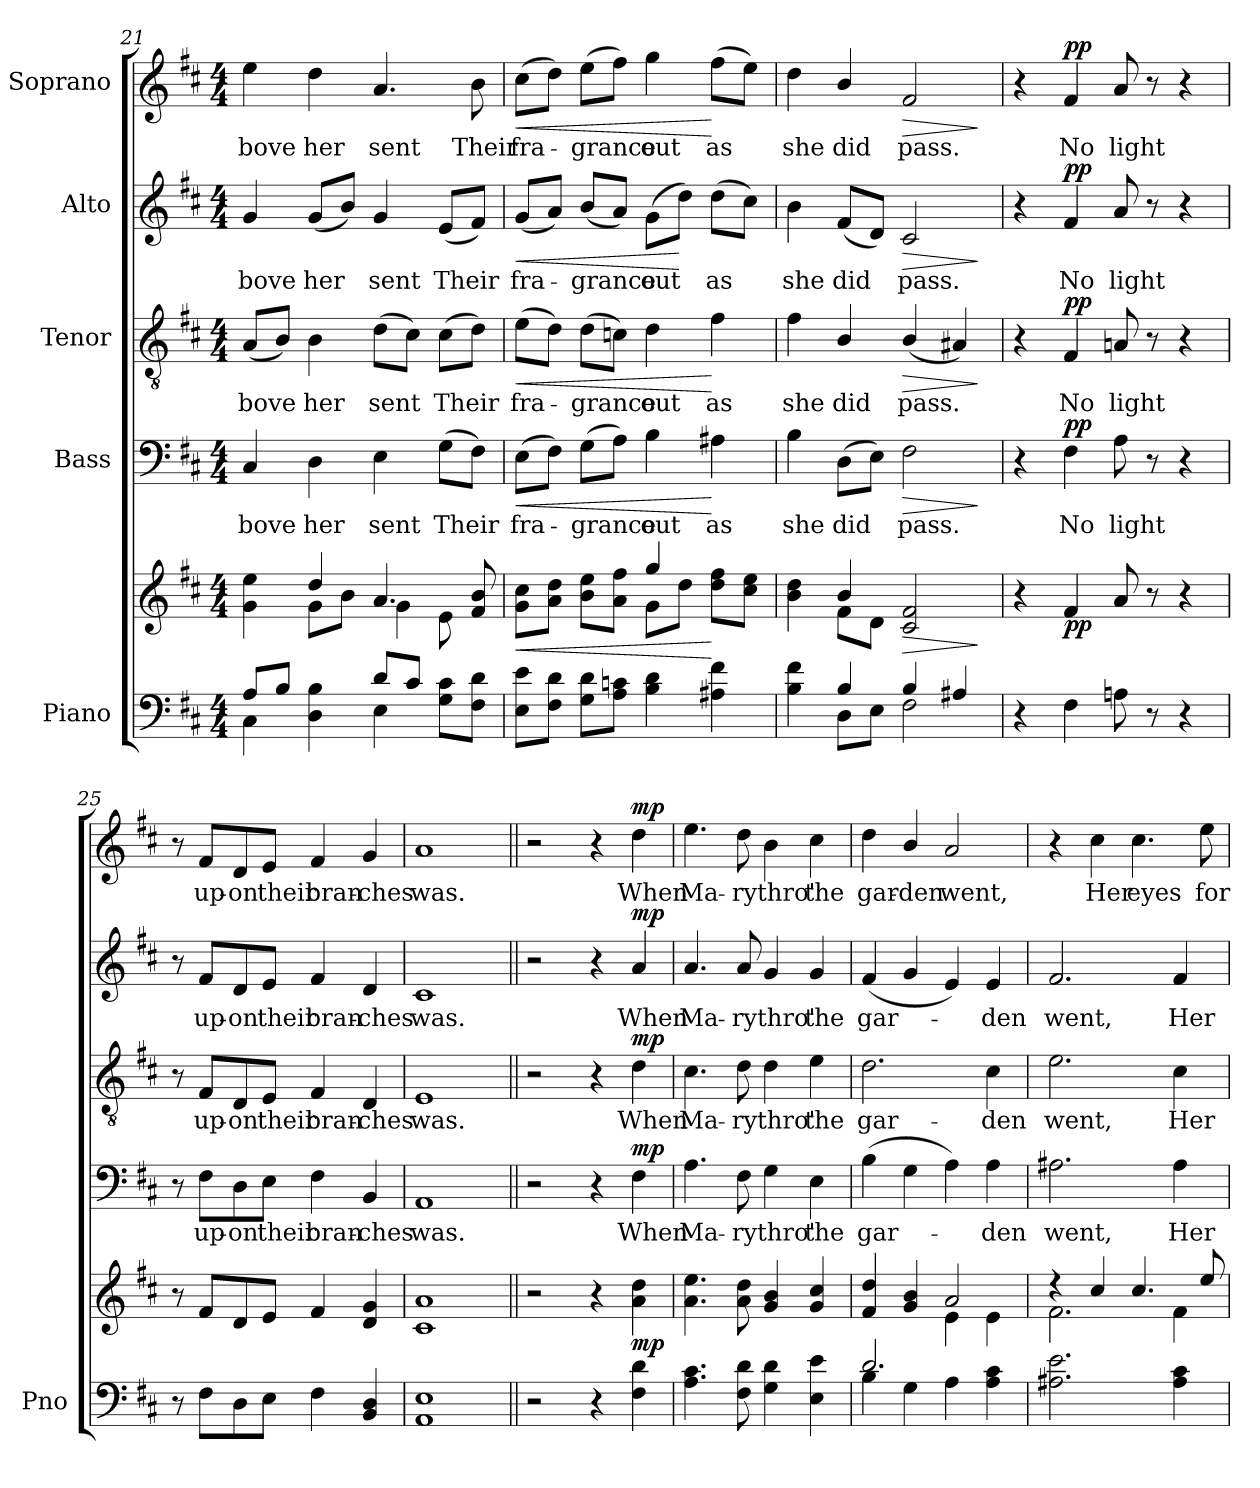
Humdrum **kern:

**kern	**kern	**dynam	**kern	**text	**dynam	**kern	**text	**dynam	**kern	**text	**dynam	**kern	**text	**dynam
*part5	*part5	*part5	*part4	*part4	*part4	*part3	*part3	*part3	*part2	*part2	*part2	*part1	*part1	*part1
*staff6	*staff5	*staff5/6	*staff4	*staff4	*staff4	*staff3	*staff3	*staff3	*staff2	*staff2	*staff2	*staff1	*staff1	*staff1
*I"Piano	*	*	*I"Bass	*	*	*I"Tenor	*	*	*I"Alto	*	*	*I"Soprano	*	*
*I'Pno	*	*	*	*	*	*	*	*	*	*	*	*	*	*
!!LO:LB:g=z
*clefF4	*clefG2	*	*clefF4	*	*	*clefGv2	*	*	*clefG2	*	*	*clefG2	*	*
*k[f#c#]	*k[f#c#]	*	*k[f#c#]	*	*	*k[f#c#]	*	*	*k[f#c#]	*	*	*k[f#c#]	*	*
*D:	*D:	*	*D:	*	*	*D:	*	*	*D:	*	*	*D:	*	*
*M4/4	*M4/4	*	*M4/4	*	*	*M4/4	*	*	*M4/4	*	*	*M4/4	*	*
=21	=21	=21	=21	=21	=21	=21	=21	=21	=21	=21	=21	=21	=21	=21
*^	*^	*	*	*	*	*	*	*	*	*	*	*	*	*
!	!	!	!	!	!	!LO:LY:b	!	!	!LO:LY:b	!	!	!LO:LY:b	!	!	!LO:LY:b	!
8A/L	4C#\	4g\ 4ee\	4ryy	.	4C#/	-bove	.	(<8A/L	-bove	.	4g/	-bove	.	4ee\	-bove	.
8B/J	.	.	.	.	.	.	.	8B/J)	.	.	.	.	.	.	.	.
!	!	!	!	!	!	!LO:LY:b	!	!	!LO:LY:b	!	!	!LO:LY:b	!	!	!LO:LY:b	!
4D\ 4B\	4ryy	4dd/	8g\L	.	4D\	her	.	4B\	her	.	(<8g/L	her	.	4dd\	her	.
.	.	.	8b\J	.	.	.	.	.	.	.	8b/J)	.	.	.	.	.
!	!	!	!	!	!	!LO:LY:b	!	!	!LO:LY:b	!	!	!LO:LY:b	!	!	!LO:LY:b	!
8d/L	4E\	4.a/	4g\	.	4E\	sent	.	(>8d\L	sent	.	4g/	sent	.	4.a/	sent	.
8c#/J	.	.	.	.	.	.	.	8c#\J)	.	.	.	.	.	.	.	.
!	!	!	!	!	!	!LO:LY:b	!	!	!LO:LY:b	!	!	!LO:LY:b	!	!	!	!
8G\ 8c#\L	4ryy	.	8e\	.	(>8G\L	Their	.	(>8c#\L	Their	.	(<8e/L	Their	.	.	.	.
!	!	!	!	!	!	!	!	!	!	!	!	!	!	!	!LO:LY:b	!
8F#\ 8d\J	.	8f#/ 8b/	8ryy	.	8F#\J)	.	.	8d\J)	.	.	8f#/J)	.	.	8b\	Their	.
*v	*v	*	*	*	*	*	*	*	*	*	*	*	*	*	*	*
=22	=22	=22	=22	=22	=22	=22	=22	=22	=22	=22	=22	=22	=22	=22	=22
!	!	!	!LO:HP:b	!	!LO:LY:b	!LO:HP:b	!	!LO:LY:b	!LO:HP:b	!	!LO:LY:b	!LO:HP:b	!	!LO:LY:b	!LO:HP:b
8E\ 8e\L	8g\ 8cc#\L	2ryy	<	(>8E\L	fra-	<	(>8e\L	fra-	<	(<8g/L	fra-	<	(>8cc#\L	fra-	<
8F#\ 8d\J	8a\ 8dd\J	.	.	8F#\J)	.	.	8d\J)	.	.	8a/J)	.	.	8dd\J)	.	.
!	!	!	!	!	!LO:LY:b	!	!	!LO:LY:b	!	!	!LO:LY:b	!	!	!LO:LY:b	!
8G\ 8d\L	8b\ 8ee\L	.	.	(>8G\L	-grance	.	(>8d\L	-grance	.	(<8b/L	-grance	.	(>8ee\L	-grance	.
8A\ 8cn\J	8a\ 8ff#\J	.	.	8A\J)	.	.	8cn\J)	.	.	8a/J)	.	.	8ff#\J)	.	.
!	!	!	!	!	!LO:LY:b	!	!	!LO:LY:b	!	!	!LO:LY:b	!	!	!LO:LY:b	!
4B\ 4d\	4gg/	8g\L	.	4B\	out	.	4d\	out	.	(8g\L	out	.	4gg\	out	.
.	.	8dd\J	.	.	.	.	.	.	.	8dd\J)	.	[	.	.	.
!	!	!	!	!	!LO:LY:b	!	!	!LO:LY:b	!	!	!LO:LY:b	!	!	!LO:LY:b	!
4A#X\ 4f#\	8dd\ 8ff#\L	4ryy	[	4A#X\	as	[	4f#\	as	[	(>8dd\L	as	.	(>8ff#\L	as	[
.	8cc#\ 8ee\J	.	.	.	.	.	.	.	.	8cc#\J)	.	.	8ee\J)	.	.
=23	=23	=23	=23	=23	=23	=23	=23	=23	=23	=23	=23	=23	=23	=23	=23
*^	*	*	*	*	*	*	*	*	*	*	*	*	*	*	*
!	!	!	!	!	!	!LO:LY:b	!	!	!LO:LY:b	!	!	!LO:LY:b	!	!	!LO:LY:b	!
4B\ 4f#\	4ryy	4b\ 4dd\	4ryy	.	4B\	she	.	4f#\	she	.	4b\	she	.	4dd\	she	.
!	!	!	!	!	!	!LO:LY:b	!	!	!LO:LY:b	!	!	!LO:LY:b	!	!	!LO:LY:b	!
4B/	8D\L	4b/	8f#\L	.	(>8D\L	did	.	4B/	did	.	(<8f#/L	did	.	4b/	did	.
.	8E\J	.	8d\J	.	8E\J)	.	.	.	.	.	8d/J)	.	.	.	.	.
!	!	!	!	!LO:HP:b	!	!LO:LY:b	!LO:HP:b	!	!LO:LY:b	!LO:HP:b	!	!LO:LY:b	!LO:HP:b	!	!LO:LY:b	!LO:HP:b
4B/	2F#\	2c#/ 2f#/	2ryy	>	2F#\	pass.	>	(<4B/	pass.	>	2c#/	pass.	>	2f#/	pass.	>
4A#X/	.	.	.	.	.	.	.	4A#X/)	.	.	.	.	.	.	.	.
*v	*v	*	*	*	*	*	*	*	*	*	*	*	*	*	*	*
*	*v	*v	*	*	*	*	*	*	*	*	*	*	*	*	*
.	.	]	.	.	]	.	.	]	.	.	]	.	.	]
=24	=24	=24	=24	=24	=24	=24	=24	=24	=24	=24	=24	=24	=24	=24
4r	4r	.	4r	.	.	4r	.	.	4r	.	.	4r	.	.
!	!	!LO:DY:b	!	!LO:LY:b	!LO:DY:a	!	!LO:LY:b	!LO:DY:a	!	!LO:LY:b	!LO:DY:a	!	!LO:LY:b	!LO:DY:a
4F#\	4f#/	pp	4F#\	No	pp	4F#/	No	pp	4f#/	No	pp	4f#/	No	pp
!	!	!	!	!LO:LY:b	!	!	!LO:LY:b	!	!	!LO:LY:b	!	!	!LO:LY:b	!
8Ani\	8a/	.	8A\	light	.	8Ani/	light	.	8a/	light	.	8a/	light	.
8r	8r	.	8r	.	.	8r	.	.	8r	.	.	8r	.	.
4r	4r	.	4r	.	.	4r	.	.	4r	.	.	4r	.	.
=25	=25	=25	=25	=25	=25	=25	=25	=25	=25	=25	=25	=25	=25	=25
8r	8r	.	8r	.	.	8r	.	.	8r	.	.	8r	.	.
!	!	!	!	!LO:LY:b	!	!	!LO:LY:b	!	!	!LO:LY:b	!	!	!LO:LY:b	!
8F#\L	8f#/L	.	8F#\L	up-	.	8F#/L	up-	.	8f#/L	up-	.	8f#/L	up-	.
!	!	!	!	!LO:LY:b	!	!	!LO:LY:b	!	!	!LO:LY:b	!	!	!LO:LY:b	!
8D\	8d/	.	8D\	-on	.	8D/	-on	.	8d/	-on	.	8d/	-on	.
!	!	!	!	!LO:LY:b	!	!	!LO:LY:b	!	!	!LO:LY:b	!	!	!LO:LY:b	!
8E\J	8e/J	.	8E\J	their	.	8E/J	their	.	8e/J	their	.	8e/J	their	.
!	!	!	!	!LO:LY:b	!	!	!LO:LY:b	!	!	!LO:LY:b	!	!	!LO:LY:b	!
4F#\	4f#/	.	4F#\	bran-	.	4F#/	bran-	.	4f#/	bran-	.	4f#/	bran-	.
!	!	!	!	!LO:LY:b	!	!	!LO:LY:b	!	!	!LO:LY:b	!	!	!LO:LY:b	!
4BB/ 4D/	4d/ 4g/	.	4BB/	-ches	.	4D/	-ches	.	4d/	-ches	.	4g/	-ches	.
=26	=26	=26	=26	=26	=26	=26	=26	=26	=26	=26	=26	=26	=26	=26
!	!	!	!	!LO:LY:b	!	!	!LO:LY:b	!	!	!LO:LY:b	!	!	!LO:LY:b	!
1AA 1E	1c# 1a	.	1AA	was.	.	1E	was.	.	1c#	was.	.	1a	was.	.
=27||	=27||	=27||	=27||	=27||	=27||	=27||	=27||	=27||	=27||	=27||	=27||	=27||	=27||	=27||
2r	2r	.	2r	.	.	2r	.	.	2r	.	.	2r	.	.
4r	4r	.	4r	.	.	4r	.	.	4r	.	.	4r	.	.
!	!	!LO:DY:b	!	!LO:LY:b	!LO:DY:a	!	!LO:LY:b	!LO:DY:a	!	!LO:LY:b	!LO:DY:a	!	!LO:LY:b	!LO:DY:a
4F#\ 4d\	4a\ 4dd\	mp	4F#\	When	mp	4d\	When	mp	4a/	When	mp	4dd\	When	mp
!!LO:PB:g=z
=28	=28	=28	=28	=28	=28	=28	=28	=28	=28	=28	=28	=28	=28	=28
!	!	!	!	!LO:LY:b	!	!	!LO:LY:b	!	!	!LO:LY:b	!	!	!LO:LY:b	!
4.A\ 4.c#\	4.a\ 4.ee\	.	4.A\	Ma-	.	4.c#\	Ma-	.	4.a/	Ma-	.	4.ee\	Ma-	.
!	!	!	!	!LO:LY:b	!	!	!LO:LY:b	!	!	!LO:LY:b	!	!	!LO:LY:b	!
8F#\ 8d\	8a\ 8dd\	.	8F#\	-ry	.	8d\	-ry	.	8a/	-ry	.	8dd\	-ry	.
!	!	!	!	!LO:LY:b	!	!	!LO:LY:b	!	!	!LO:LY:b	!	!	!LO:LY:b	!
4G\ 4d\	4g/ 4b/	.	4G\	thro'	.	4d\	thro'	.	4g/	thro'	.	4b\	thro'	.
!	!	!	!	!LO:LY:b	!	!	!LO:LY:b	!	!	!LO:LY:b	!	!	!LO:LY:b	!
4E\ 4e\	4g/ 4cc#/	.	4E\	the	.	4e\	the	.	4g/	the	.	4cc#\	the	.
=29	=29	=29	=29	=29	=29	=29	=29	=29	=29	=29	=29	=29	=29	=29
*^	*^	*	*	*	*	*	*	*	*	*	*	*	*	*
!	!	!	!	!	!	!LO:LY:b	!	!	!LO:LY:b	!	!	!LO:LY:b	!	!	!LO:LY:b	!
2.d/	4B\	4f#/ 4dd/	2ryy	.	(>4B\	gar-	.	2.d\	gar-	.	(<4f#/	gar-	.	4dd\	gar-	.
!	!	!	!	!	!	!	!	!	!	!	!	!	!	!	!LO:LY:b	!
.	4G\	4g/ 4b/	.	.	4G\	.	.	.	.	.	4g/	.	.	4b/	-den	.
!	!	!	!	!	!	!	!	!	!	!	!	!	!	!	!LO:LY:b	!
.	4A\	2a/	4e\	.	4A\)	.	.	.	.	.	4e/)	.	.	2a/	went,	.
!	!	!	!	!	!	!LO:LY:b	!	!	!LO:LY:b	!	!	!LO:LY:b	!	!	!	!
4A\ 4c#\	4ryy	.	4e\	.	4A\	-den	.	4c#\	-den	.	4e/	-den	.	.	.	.
=30	=30	=30	=30	=30	=30	=30	=30	=30	=30	=30	=30	=30	=30	=30	=30	=30
!	!	!	!	!	!	!LO:LY:b	!	!	!LO:LY:b	!	!	!LO:LY:b	!	!	!	!
*v	*v	*	*	*	*	*	*	*	*	*	*	*	*	*	*	*
2.A#X\ 2.e\	4r	2.f#\	.	2.A#X\	went,	.	2.e\	went,	.	2.f#/	went,	.	4r	.	.
!	!	!	!	!	!	!	!	!	!	!	!	!	!	!LO:LY:b	!
.	4cc#/	.	.	.	.	.	.	.	.	.	.	.	4cc#\	Her	.
!	!	!	!	!	!	!	!	!	!	!	!	!	!	!LO:LY:b	!
.	4.cc#/	.	.	.	.	.	.	.	.	.	.	.	4.cc#\	eyes	.
!	!	!	!	!	!LO:LY:b	!	!	!LO:LY:b	!	!	!LO:LY:b	!	!	!	!
4A#\ 4c#\	.	4f#\	.	4A#\	Her	.	4c#\	Her	.	4f#/	Her	.	.	.	.
!	!	!	!	!	!	!	!	!	!	!	!	!	!	!LO:LY:b	!
.	8ee/	.	.	.	.	.	.	.	.	.	.	.	8ee\	for	.
*	*v	*v	*	*	*	*	*	*	*	*	*	*	*	*	*
=	=	=	=	=	=	=	=	=	=	=	=	=	=	=
*-	*-	*-	*-	*-	*-	*-	*-	*-	*-	*-	*-	*-	*-	*-
